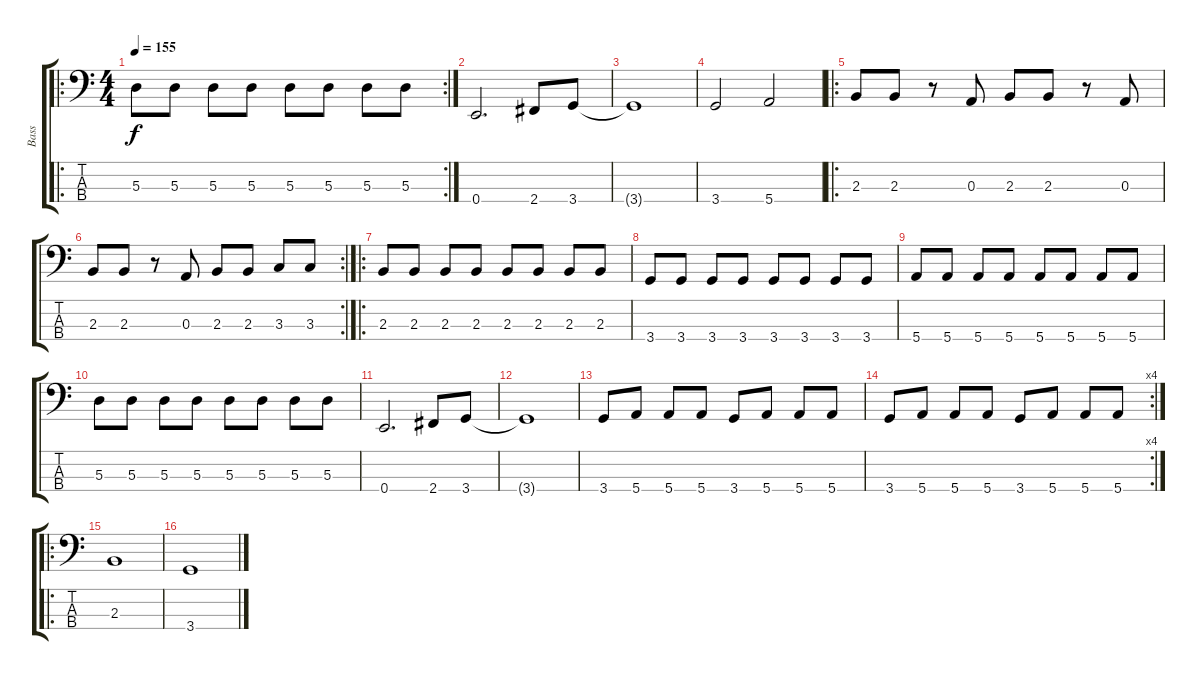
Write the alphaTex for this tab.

\track ("Bass" "Bass") {instrument electricbassfinger}
\staff {score tabs}
\tuning (G2 D2 A1 E1) {hide}
\ro
\rc 2
\ts (4 4)
\tempo 155
\clef f4
\ks c
5.3.8{dy f} 5.3.8 5.3.8 5.3.8 5.3.8 5.3.8 5.3.8 5.3.8 |
0.4.2{d} 2.4.8 3.4.8 |
3.4{t}.1 |
3.4.2 5.4.2 |
\ro
2.3.8 2.3.8 r.8 0.3.8 2.3.8 2.3.8 r.8 0.3.8 |
\rc 2
2.3.8 2.3.8 r.8 0.3.8 2.3.8 2.3.8 3.3.8 3.3.8 |
\ro
2.3.8 2.3.8 2.3.8 2.3.8 2.3.8 2.3.8 2.3.8 2.3.8 |
3.4.8 3.4.8 3.4.8 3.4.8 3.4.8 3.4.8 3.4.8 3.4.8 |
5.4.8 5.4.8 5.4.8 5.4.8 5.4.8 5.4.8 5.4.8 5.4.8 |
5.3.8 5.3.8 5.3.8 5.3.8 5.3.8 5.3.8 5.3.8 5.3.8 |
0.4.2{d} 2.4.8 3.4.8 |
3.4{t}.1 |
3.4.8 5.4.8 5.4.8 5.4.8 3.4.8 5.4.8 5.4.8 5.4.8 |
\rc 4
3.4.8 5.4.8 5.4.8 5.4.8 3.4.8 5.4.8 5.4.8 5.4.8 |
\ro
2.3.1 |
3.4.1
